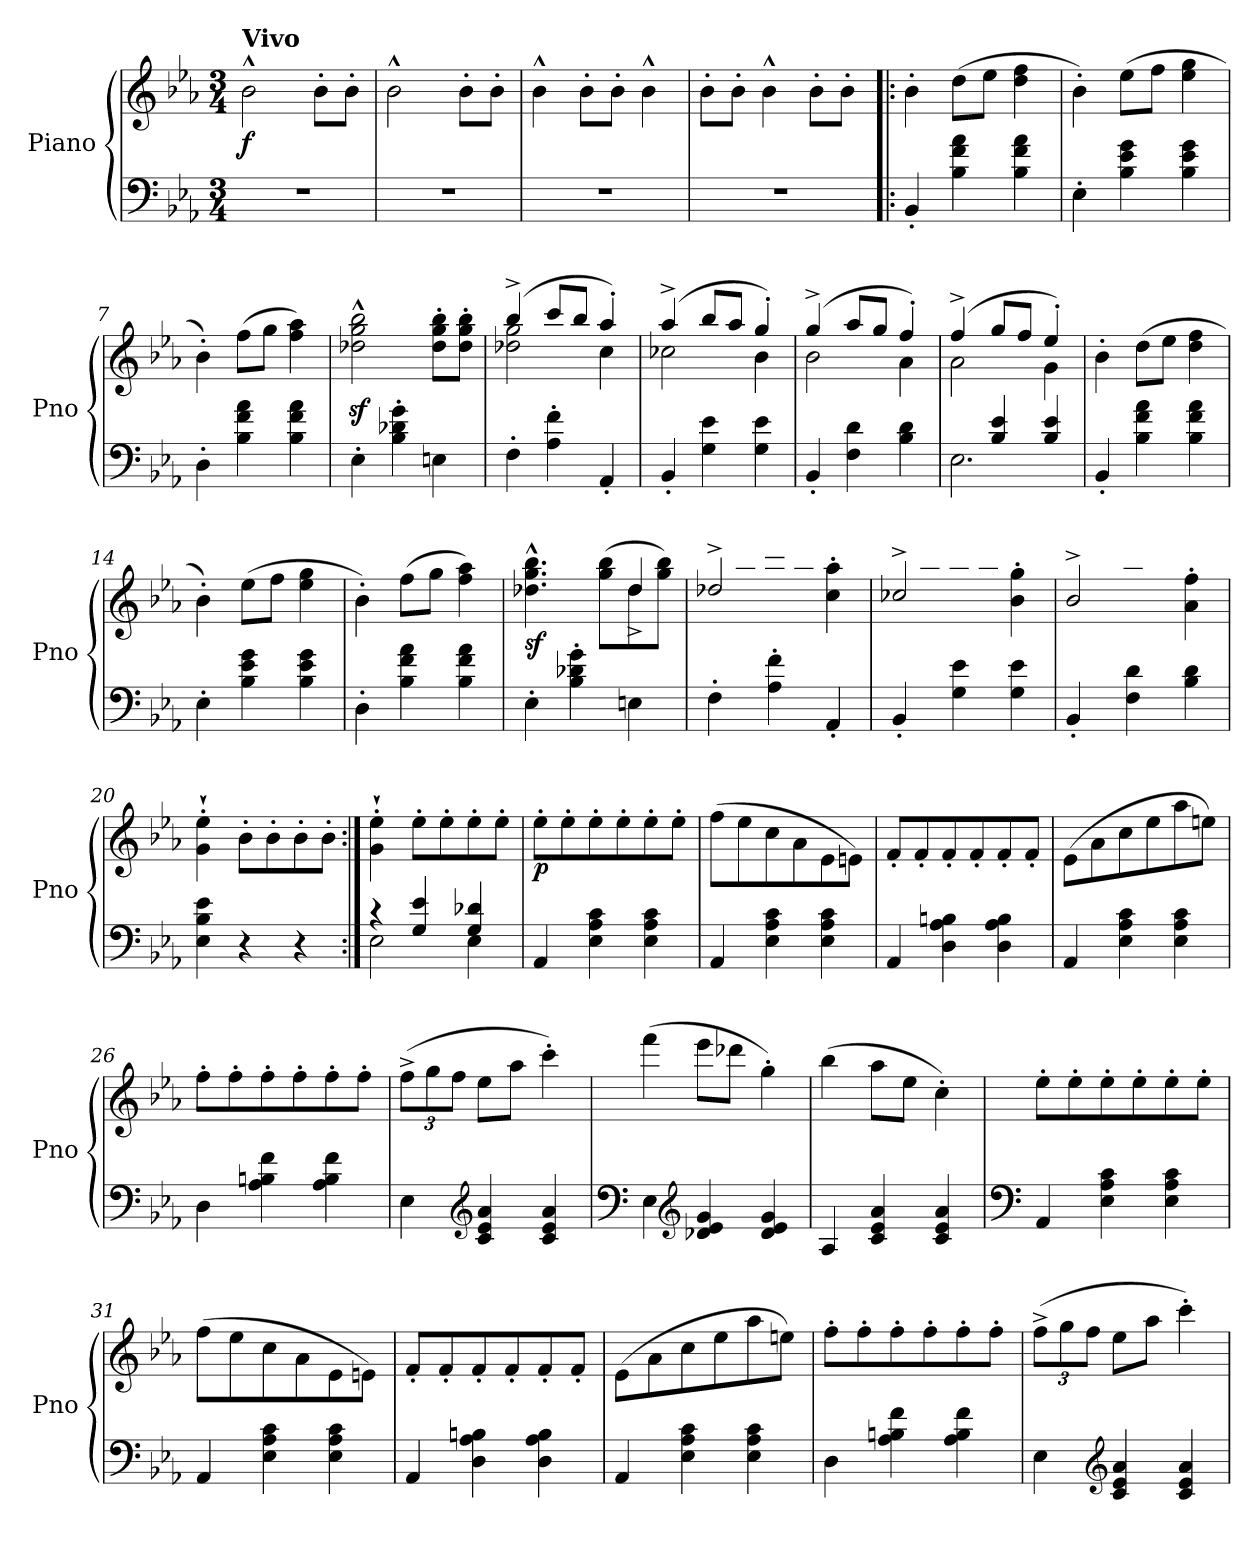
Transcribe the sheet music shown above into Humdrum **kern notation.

**kern	**kern	**dynam
*part1	*part1	*part1
*staff2	*staff1	*staff1/2
*I"Piano	*	*
*I'Pno	*	*
*clefF4	*clefG2	*
*k[b-e-a-]	*k[b-e-a-]	*
*M3/4	*M3/4	*
=1	=1	=1
!	!LO:TX:a:B:t=Vivo	!
!	!	!LO:DY:b
2.r	2b-^^\	f
.	8b-'\L	.
.	8b-'\J	.
=2	=2	=2
2.r	2b-^^\	.
.	8b-'\L	.
.	8b-'\J	.
=3	=3	=3
2.r	4b-^^\	.
.	8b-'\L	.
.	8b-'\J	.
.	4b-^^\	.
=4	=4	=4
2.r	8b-'\L	.
.	8b-'\J	.
.	4b-^^\	.
.	8b-'\L	.
.	8b-'\J	.
=5!|:	=5!|:	=5!|:
4BB-'/	4b-'\	.
4B-\ 4f\ 4a-\	(>8dd\L	.
.	8ee-\J	.
4B-\ 4f\ 4a-\	4dd\ 4ff\	.
=6	=6	=6
4E-'\	4b-'\)	.
4B-\ 4e-\ 4g\	(>8ee-\L	.
.	8ff\J	.
4B-\ 4e-\ 4g\	4ee-\ 4gg\	.
=7	=7	=7
4D'\	4b-'\)	.
4B-\ 4f\ 4a-\	(>8ff\L	.
.	8gg\J	.
4B-\ 4f\ 4a-\	4ff\ 4aa-\)	.
=8	=8	=8
4E-'\	2dd-X\z<^^ 2gg\z<^^ 2bb-\z<^^	.
4B-\' 4d-X\' 4g\'	.	.
4En\	8dd-\' 8gg\' 8bb-\'L	.
.	8dd-\' 8gg\' 8bb-\'J	.
=9	=9	=9
*	*^	*
4F'\	(>4bb-^/	2dd-X\ 2gg\	.
4A-\' 4f\'	8ccc/L	.	.
.	8bb-/J	.	.
4AA-'/	4aa-'/)	4cc\	.
!!LO:LB:g=z	!!
=10	=10	=10	=10
4BB-'/	(>4aa-^/	2cc-X\	.
4G\ 4e-\	8bb-/L	.	.
.	8aa-/J	.	.
4G\ 4e-\	4gg'/)	4b-\	.
=11	=11	=11	=11
4BB-'/	(>4gg^/	2b-\	.
4F\ 4d\	8aa-/L	.	.
.	8gg/J	.	.
4B-\ 4d\	4ff'/)	4a-\	.
=12	=12	=12	=12
*^	*	*	*
4rFyy	2.E-\	(>4ff^/	2a-\	.
4B-/ 4e-/	.	8gg/L	.	.
.	.	8ff/J	.	.
4B-/ 4e-/	.	4ee-'/)	4g\	.
*v	*v	*	*	*
*	*v	*v	*
=13	=13	=13
4BB-'/	4b-'\	.
4B-\ 4f\ 4a-\	(>8dd\L	.
.	8ee-\J	.
4B-\ 4f\ 4a-\	4dd\ 4ff\	.
=14	=14	=14
4E-'\	4b-'\)	.
4B-\ 4e-\ 4g\	(>8ee-\L	.
.	8ff\J	.
4B-\ 4e-\ 4g\	4ee-\ 4gg\	.
=15	=15	=15
4D'\	4b-'\)	.
4B-\ 4f\ 4a-\	(>8ff\L	.
.	8gg\J	.
4B-\ 4f\ 4a-\	4ff\ 4aa-\)	.
=16	=16	=16
*	*^	*
!	!	!	!LO:DY:b
4E-'\	4.dd-X\^^ 4.gg\^^ 4.bb-\^^	2ryy	sf
4B-\' 4d-X\' 4g\'	.	.	.
.	(>8gg\ 8bb-\L	.	.
4En\	8dd-\	4dd-^/	.
.	8gg\ 8bb-\J)	.	.
=17	=17	=17	=17
4F'\	2dd-X^/	8dd-\Lyy	.
.	.	8bb-\	.
4A-\' 4f\'	.	8ccc\	.
.	.	8bb-\J	.
4AA-'/	4cc\' 4aa-\'	4ryy	.
!!LO:LB:g=z	!!
=18	=18	=18	=18
4BB-'/	2cc-X^/	8cc-\Lyy	.
.	.	8aa-\	.
4G\ 4e-\	.	8bb-\	.
.	.	8aa-\J	.
4G\ 4e-\	4b-\' 4gg\'	4ryy	.
=19	=19	=19	=19
4BB-'/	2b-^/	8b-\Lyy	.
.	.	8gg\	.
4F\ 4d\	.	8aa-\	.
.	.	8gg\J	.
4B-\ 4d\	4a-\' 4ff\'	4ryy	.
*	*v	*v	*
=20	=20	=20
4E-\ 4B-\ 4e-\	4g\'` 4ee-\'`	.
4r	8b-'\L	.
.	8b-'\	.
4r	8b-'\	.
.	8b-'\J	.
=21:|!	=21:|!	=21:|!
*^	*	*
4r	2E-\	4g\'` 4ee-\'`	.
4G/ 4e-/	.	8ee-'\L	.
.	.	8ee-'\	.
4G/ 4d-X/	4E-\	8ee-'\	.
.	.	8ee-'\J	.
*v	*v	*	*
=22	=22	=22
!	!	!LO:DY:b
4AA-/	8ee-'\L	p
.	8ee-'\	.
4E-\ 4A-\ 4c\	8ee-'\	.
.	8ee-'\	.
4E-\ 4A-\ 4c\	8ee-'\	.
.	8ee-'\J	.
=23	=23	=23
4AA-/	(>8ff\L	.
.	8ee-\	.
4E-\ 4A-\ 4c\	8cc\	.
.	8a-\	.
4E-\ 4A-\ 4c\	8e-\	.
.	8en\J)	.
=24	=24	=24
4AA-/	8f'/L	.
.	8f'/	.
4D\ 4A-\ 4Bn\	8f'/	.
.	8f'/	.
4D\ 4A-\ 4B\	8f'/	.
.	8f'/J	.
!!LO:LB:g=z
=25	=25	=25
4AA-/	(>8e-\L	.
.	8a-\	.
4E-\ 4A-\ 4c\	8cc\	.
.	8ee-\	.
4E-\ 4A-\ 4c\	8aa-\	.
.	8een\J)	.
=26	=26	=26
4D\	8ff'\L	.
.	8ff'\	.
4A-\ 4Bn\ 4f\	8ff'\	.
.	8ff'\	.
4A-\ 4B\ 4f\	8ff'\	.
.	8ff'\J	.
=27	=27	=27
*	*Xbrackettup	*
4E-\	(>12ff^\L	.
.	12gg\	.
.	12ff\J	.
*clefG2	*	*
4c/ 4e-/ 4a-/	8ee-\L	.
.	8aa-\J	.
4c/ 4e-/ 4a-/	4ccc'\)	.
=28	=28	=28
*clefF4	*	*
4E-\	(>4fff\	.
*clefG2	*	*
4d-X/ 4e-/ 4g/	8eee-\L	.
.	8ddd-X\J	.
4d-/ 4e-/ 4g/	4gg'\)	.
=29	=29	=29
4A-/	(>4bb-\	.
4c/ 4e-/ 4a-/	8aa-\L	.
.	8ee-\J	.
4c/ 4e-/ 4a-/	4cc'\)	.
=30	=30	=30
*clefF4	*	*
4AA-/	8ee-'\L	.
.	8ee-'\	.
4E-\ 4A-\ 4c\	8ee-'\	.
.	8ee-'\	.
4E-\ 4A-\ 4c\	8ee-'\	.
.	8ee-'\J	.
=31	=31	=31
4AA-/	(>8ff\L	.
.	8ee-\	.
4E-\ 4A-\ 4c\	8cc\	.
.	8a-\	.
4E-\ 4A-\ 4c\	8e-\	.
.	8en\J)	.
!!LO:LB:g=z
=32	=32	=32
4AA-/	8f'/L	.
.	8f'/	.
4D\ 4A-\ 4Bn\	8f'/	.
.	8f'/	.
4D\ 4A-\ 4B\	8f'/	.
.	8f'/J	.
=33	=33	=33
4AA-/	(>8e-\L	.
.	8a-\	.
4E-\ 4A-\ 4c\	8cc\	.
.	8ee-\	.
4E-\ 4A-\ 4c\	8aa-\	.
.	8een\J)	.
=34	=34	=34
4D\	8ff'\L	.
.	8ff'\	.
4A-\ 4Bn\ 4f\	8ff'\	.
.	8ff'\	.
4A-\ 4B\ 4f\	8ff'\	.
.	8ff'\J	.
=35	=35	=35
4E-\	(>12ff^\L	.
.	12gg\	.
.	12ff\J	.
*clefG2	*	*
4c/ 4e-/ 4a-/	8ee-\L	.
.	8aa-\J	.
4c/ 4e-/ 4a-/	4ccc'\)	.
=	=	=
*-	*-	*-
